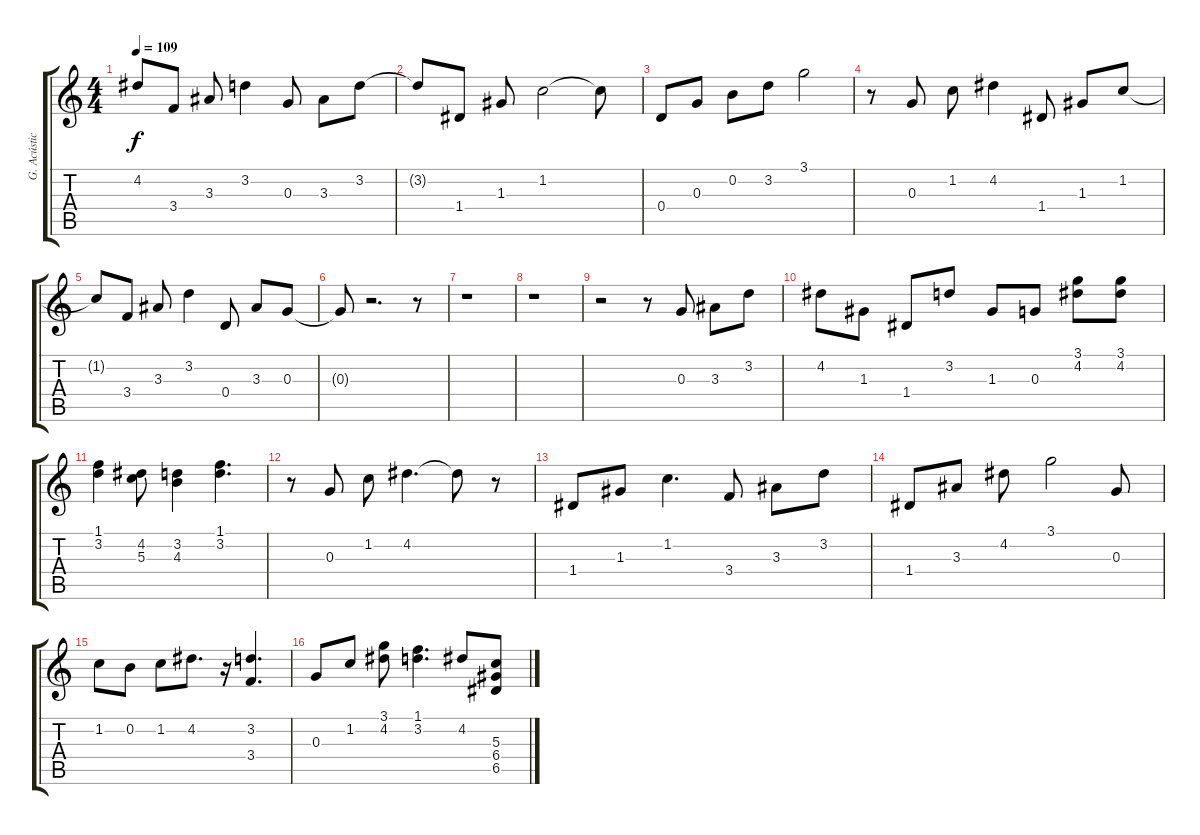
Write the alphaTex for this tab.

\track ("G. Acústica I" "G. Acústic") {instrument acousticguitarsteel}
\staff {score tabs}
\tuning (E4 B3 G3 D3 A2 E2) {hide}
\ts (4 4)
\tempo 109
\clef g2
\ks c
4.2{t}.8{dy f} 3.4.8 3.3.8 3.2.4 0.3.8 3.3.8 3.2.8 |
3.2{t}.8 1.4.8 1.3.8 1.2.2 1.2{t}.8 |
0.4.8 0.3.8 0.2.8 3.2.8 3.1.2 |
r.8 0.3.8 1.2.8 4.2.4 1.4.8 1.3.8 1.2.8 |
1.2{t}.8 3.4.8 3.3.8 3.2.4 0.4.8 3.3.8 0.3.8 |
0.3{t}.8 r.2{d} r.8 |
r.1 |
r.1 |
r.2 r.8 0.3.8 3.3.8 3.2.8 |
4.2.8 1.3.8 1.4.8 3.2.8 1.3.8 0.3.8 (3.1 4.2).8 (3.1 4.2).8 |
(1.1 3.2).4 (4.2 5.3).8 (3.2 4.3).4 (1.1 3.2).4{d} |
r.8 0.3.8 1.2.8 4.2.4{d} 4.2{t}.8 r.8 |
1.4.8 1.3.8 1.2.4{d} 3.4.8 3.3.8 3.2.8 |
1.4.8 3.3.8 4.2.8 3.1.2 0.3.8 |
1.2.8 0.2.8 1.2.8 4.2.8{d} r.16 (3.2 3.4).4{d} |
0.3.8 1.2.8 (3.1 4.2).8 (1.1 3.2).4{d} 4.2.8 (5.3 6.4 6.5).8
